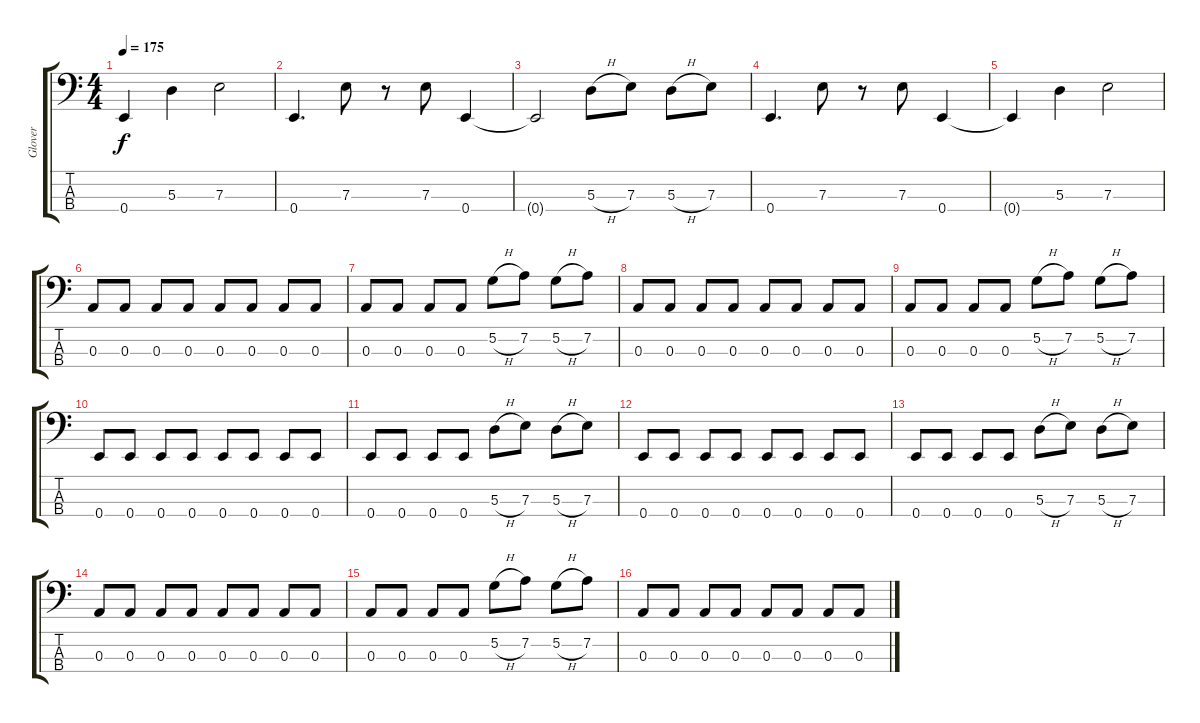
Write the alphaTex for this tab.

\track ("Glover" "Glover") {instrument electricbasspick}
\staff {score tabs}
\tuning (G2 D2 A1 E1) {hide}
\ts (4 4)
\tempo 175
\clef f4
\ks c
0.4{t}.4{dy f} 5.3.4 7.3.2 |
0.4.4{d} 7.3.8 r.8 7.3.8 0.4.4 |
0.4{t}.2 5.3{h}.8 7.3.8 5.3{h}.8 7.3.8 |
0.4.4{d} 7.3.8 r.8 7.3.8 0.4.4 |
0.4{t}.4 5.3.4 7.3.2 |
0.3.8 0.3.8 0.3.8 0.3.8 0.3.8 0.3.8 0.3.8 0.3.8 |
0.3.8 0.3.8 0.3.8 0.3.8 5.2{h}.8 7.2.8 5.2{h}.8 7.2.8 |
0.3.8 0.3.8 0.3.8 0.3.8 0.3.8 0.3.8 0.3.8 0.3.8 |
0.3.8 0.3.8 0.3.8 0.3.8 5.2{h}.8 7.2.8 5.2{h}.8 7.2.8 |
0.4.8 0.4.8 0.4.8 0.4.8 0.4.8 0.4.8 0.4.8 0.4.8 |
0.4.8 0.4.8 0.4.8 0.4.8 5.3{h}.8 7.3.8 5.3{h}.8 7.3.8 |
0.4.8 0.4.8 0.4.8 0.4.8 0.4.8 0.4.8 0.4.8 0.4.8 |
0.4.8 0.4.8 0.4.8 0.4.8 5.3{h}.8 7.3.8 5.3{h}.8 7.3.8 |
0.3.8 0.3.8 0.3.8 0.3.8 0.3.8 0.3.8 0.3.8 0.3.8 |
0.3.8 0.3.8 0.3.8 0.3.8 5.2{h}.8 7.2.8 5.2{h}.8 7.2.8 |
0.3.8 0.3.8 0.3.8 0.3.8 0.3.8 0.3.8 0.3.8 0.3.8
